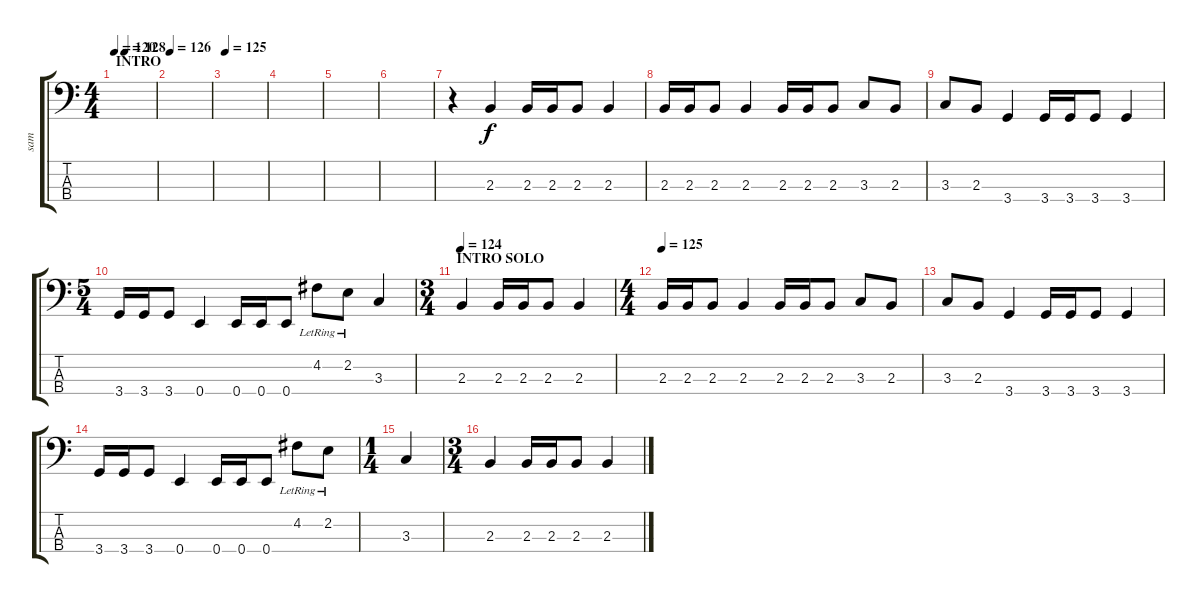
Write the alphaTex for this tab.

\track ("sam" "sam") {instrument electricbasspick}
\staff {score tabs}
\tuning (G2 D2 A1 E1) {hide}
\ts (4 4)
\section ("" "INTRO")
\tempo 120
\tempo 200
\tempo (128 0.25)
\tempo 120
\clef f4
\ks c
|
\tempo 126
|
\tempo 125
|
|
|
|
r.4 2.3.4 2.3.16 2.3.16 2.3.8 2.3.4 |
2.3.16 2.3.16 2.3.8 2.3.4 2.3.16 2.3.16 2.3.8 3.3.8 2.3.8 |
3.3.8 2.3.8 3.4.4 3.4.16 3.4.16 3.4.8 3.4.4 |
\ts (5 4)
3.4.16 3.4.16 3.4.8 0.4.4 0.4.16 0.4.16 0.4.8 4.2{lr}.8 2.2{lr}.8 3.3.4 |
\ts (3 4)
\section ("" "INTRO SOLO")
\tempo 124
2.3.4 2.3.16 2.3.16 2.3.8 2.3.4 |
\ts (4 4)
\tempo 125
2.3.16 2.3.16 2.3.8 2.3.4 2.3.16 2.3.16 2.3.8 3.3.8 2.3.8 |
3.3.8 2.3.8 3.4.4 3.4.16 3.4.16 3.4.8 3.4.4 |
3.4.16 3.4.16 3.4.8 0.4.4 0.4.16 0.4.16 0.4.8 4.2{lr}.8 2.2{lr}.8 |
\ts (1 4)
3.3.4 |
\ts (3 4)
2.3.4 2.3.16 2.3.16 2.3.8 2.3.4
